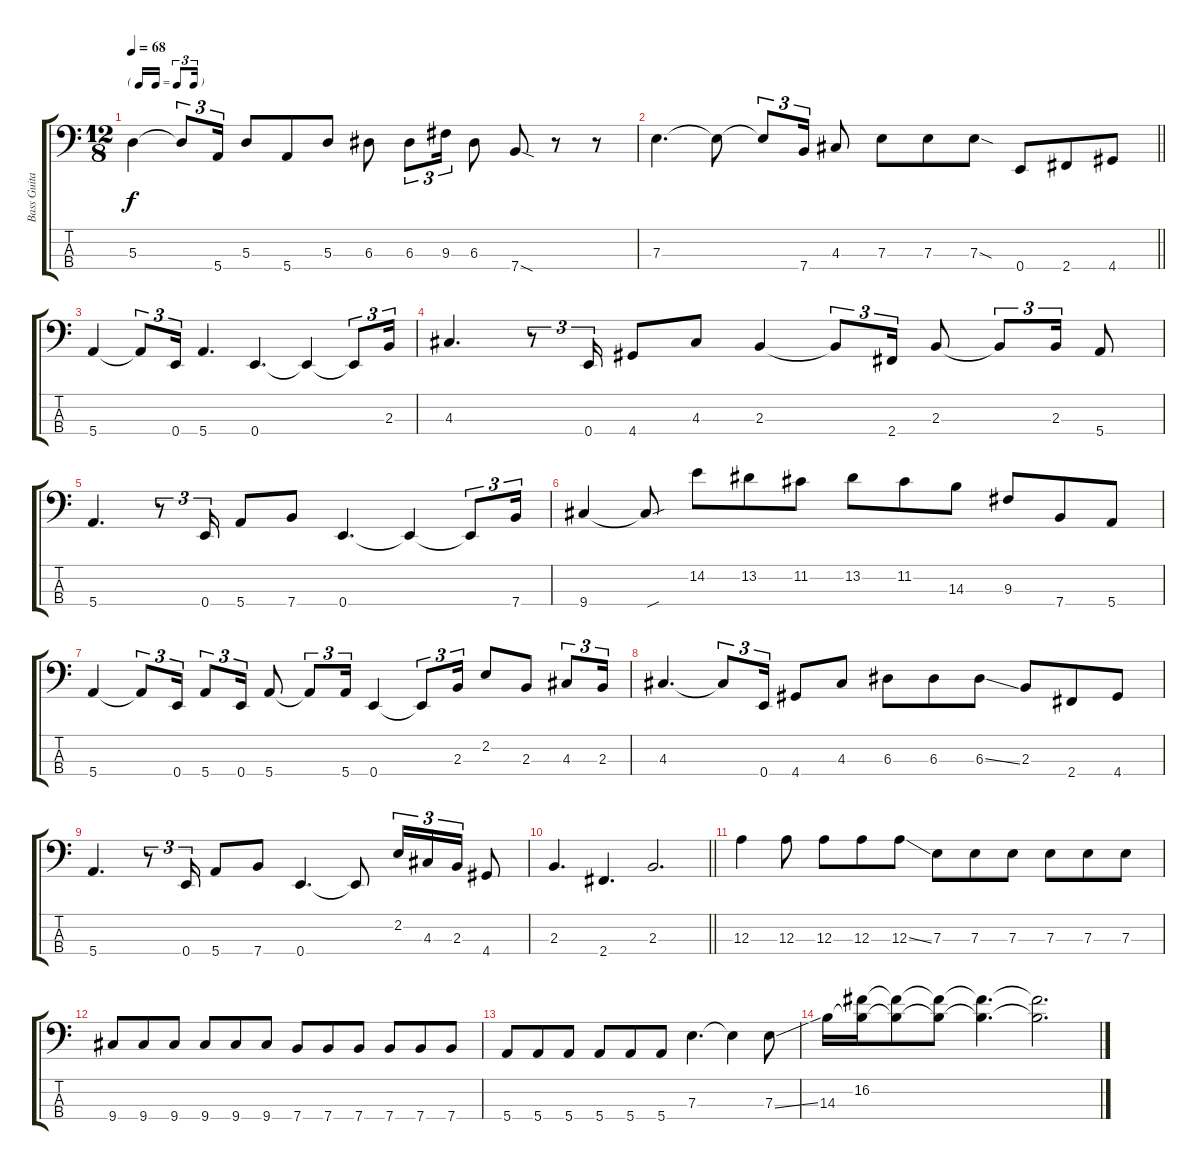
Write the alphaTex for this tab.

\track ("Bass Guitar" "Bass Guita") {instrument electricbassfinger}
\staff {score tabs}
\tuning (G2 D2 A1 E1) {hide}
\ts (12 8)
\tf triplet16th
\tempo 68
\clef f4
\ks c
5.3.4{dy f} 5.3{t}.8{tu (3 2)} 5.4.16{tu (3 2)} 5.3.8 5.4.8 5.3.8 6.3.8 6.3.8{tu (3 2)} 9.3.16{tu (3 2)} 6.3.8 7.4{sod}.8 r.8 r.8 |
\barLineRight lightlight
7.3.4{d} 7.3{t}.8 7.3{t}.8{tu (3 2)} 7.4.16{tu (3 2)} 4.3.8 7.3.8 7.3.8 7.3{sod}.8 0.4.8 2.4.8 4.4.8 |
5.4.4 5.4{t}.8{tu (3 2)} 0.4.16{tu (3 2)} 5.4.4{d} 0.4.4{d} 0.4{t}.4 0.4{t}.8{tu (3 2)} 2.3.16{tu (3 2)} |
4.3.4{d} r.8{tu (3 2)} 0.4.16{tu (3 2)} 4.4.8 4.3.8 2.3.4 2.3{t}.8{tu (3 2)} 2.4.16{tu (3 2)} 2.3.8 2.3{t}.8{tu (3 2)} 2.3.16{tu (3 2)} 5.4.8 |
5.4.4{d} r.8{tu (3 2)} 0.4.16{tu (3 2)} 5.4.8 7.4.8 0.4.4{d} 0.4{t}.4 0.4{t}.8{tu (3 2)} 7.4.16{tu (3 2)} |
9.4.4 9.4{sou t}.8 14.2.8 13.2.8 11.2.8 13.2.8 11.2.8 14.3.8 9.3.8 7.4.8 5.4.8 |
5.4.4 5.4{t}.8{tu (3 2)} 0.4.16{tu (3 2)} 5.4.8{tu (3 2)} 0.4.16{tu (3 2)} 5.4.8 5.4{t}.8{tu (3 2)} 5.4.16{tu (3 2)} 0.4.4 0.4{t}.8{tu (3 2)} 2.3.16{tu (3 2)} 2.2.8 2.3.8 4.3.8{tu (3 2)} 2.3.16{tu (3 2)} |
4.3.4{d} 4.3{t}.8{tu (3 2)} 0.4.16{tu (3 2)} 4.4.8 4.3.8 6.3.8 6.3.8 6.3{ss}.8 2.3.8 2.4.8 4.4.8 |
5.4.4{d} r.8{tu (3 2)} 0.4.16{tu (3 2)} 5.4.8 7.4.8 0.4.4{d} 0.4{t}.8 2.2.16{tu (3 2)} 4.3.16{tu (3 2)} 2.3.16{tu (3 2)} 4.4.8 |
\barLineRight lightlight
2.3.4{d} 2.4.4{d} 2.3.2{d} |
12.3.4 12.3.8 12.3.8 12.3.8 12.3{ss}.8 7.3.8 7.3.8 7.3.8 7.3.8 7.3.8 7.3.8 |
9.4.8 9.4.8 9.4.8 9.4.8 9.4.8 9.4.8 7.4.8 7.4.8 7.4.8 7.4.8 7.4.8 7.4.8 |
5.4.8 5.4.8 5.4.8 5.4.8 5.4.8 5.4.8 7.3.4{d} 7.3{t}.4 7.3{ss}.8 |
14.3.16 (16.2 14.3{t}).16 (16.2{t} 14.3{t}).8 (16.2{t} 14.3{t}).8 (16.2{t} 14.3{t}).4{d} (16.2{t} 14.3{t}).2{d}
